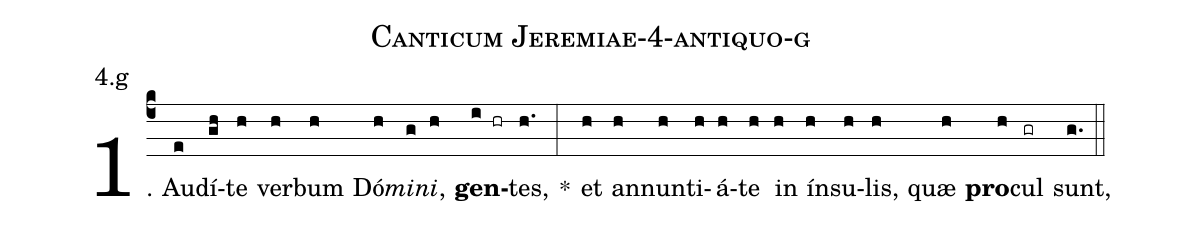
name: Canticum Jeremiae-4-antiquo-g;
annotation: 4.g;
%%
(c4)1. Au(e)dí(gh)te(h) ver(h)bum(h) Dó(h)<i>mi</i>(g)<i>ni</i>,(h) <b>gen</b>(i hr)tes,(h.) *(:) et(h) an(h)nun(h)ti(h)á(h)te(h) in(h) ín(h)su(h)lis,(h) quæ(h) <b>pro</b>(h)cul(gr) sunt,(g.) (::)
